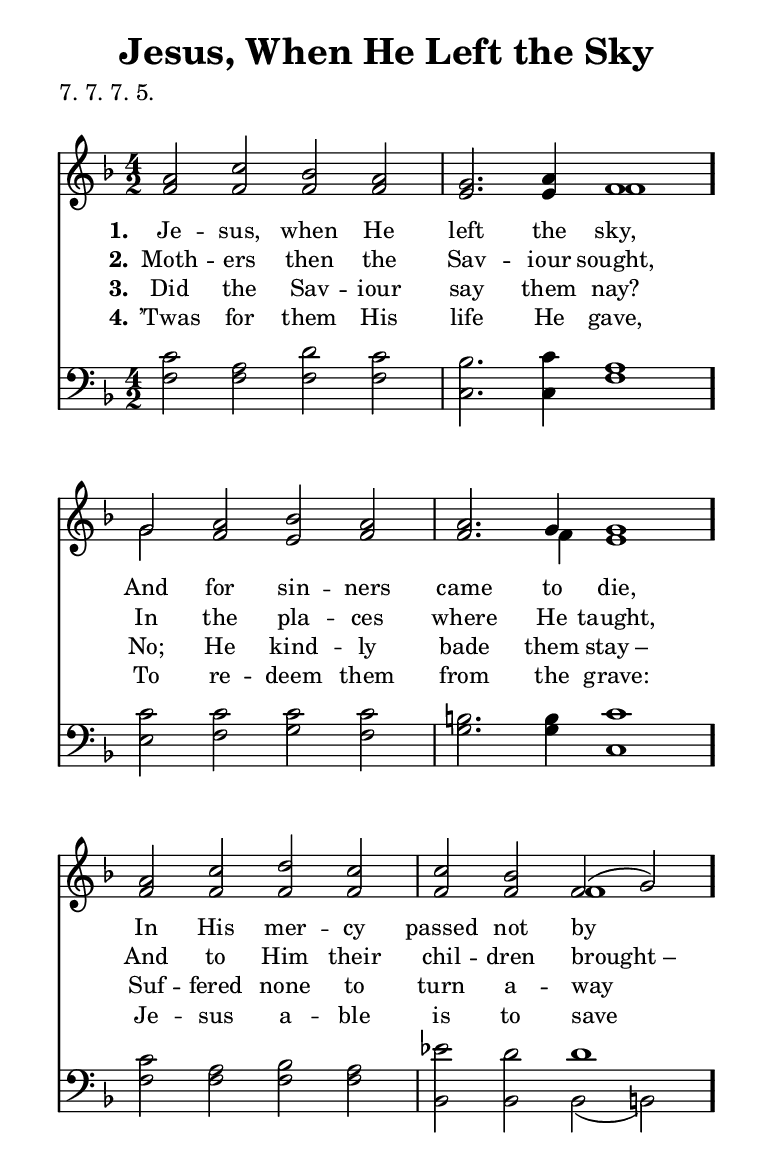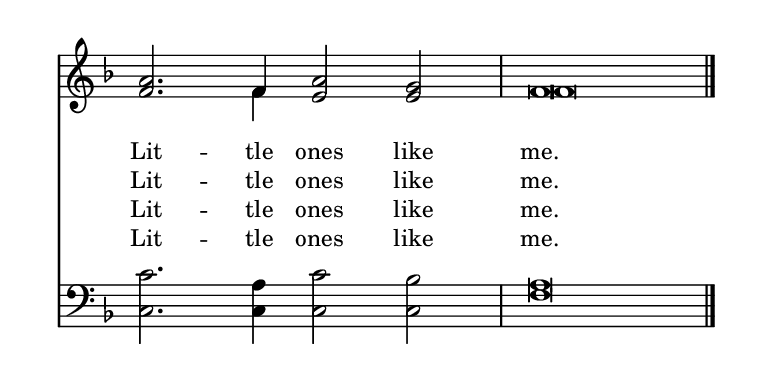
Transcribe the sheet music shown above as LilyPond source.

\include "common/global.ily"
\paper {
  \include "common/paper.ily"
  ragged-last-bottom = ##t
}

\header{
  %children
  hymnnumber = "347"
  title = "Jesus, When He Left the Sky"
  tunename = ""
  meter = "7. 7. 7. 5."
  poet = ""
  composer = ""
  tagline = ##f
}

global = {
  \include "common/overrides.ily"
  \override Staff.TimeSignature.style = #'numbered
  \time 4/2
  \override Score.MetronomeMark.transparent = ##t % hide all fermata changes too
  \tempo 2=80
  \key f \major
  \autoBeamOff
}

notesSoprano = {
\global
\relative c'' {

  a2 c bes a | g2. a4 f1 |
  g2 a bes a | a2. g4 g1 |
  a2 c d c | c bes f( g) |
  a2. f4 a2 g | f\breve % original has f1

  \bar "|."

}
}

notesAlto = {
\global
\relative e' {

  f2 f f f | e2. e4 f1 |
  g2 f e f | f2. f4 e1 |
  f2 f f f | f f f1 |
  f2. f4 e2 e | f\breve |

}
}

notesTenor = {
\global
\relative a {

  c2 a d c | bes2. c4 a1 |
  c2 c c c | b2. b4 c1 |
  c2 a bes a | ees' d d1 |
  c2. a4 c2 bes | a\breve |

}
}

notesBass = {
\global
\relative f {

  f2 f f f | c2. c4 f1 |
  e2 f g f | g2. g4 c,1 |
  f2 f f f | bes, bes bes2( b) |
  c2. c4 c2 c | f\breve |

}
}

wordsA = \lyricmode {
\set stanza = "1."

Je -- sus, when He left the sky, \bar "."
And for sin -- ners came to die, \bar "."
In His mer -- cy passed not by \bar "."
Lit -- tle ones like me. \bar "."

}

wordsB = \lyricmode {
\set stanza = "2."

Moth -- ers then the Sav -- iour sought,
In the pla -- ces where He taught,
And to Him their chil -- dren brought_–
Lit -- tle ones like me.

}

wordsC = \lyricmode {
\set stanza = "3."

Did the Sav -- iour say them nay?
No; He kind -- ly bade them stay_–
Suf -- fered none to turn a -- way
Lit -- tle ones like me.

}

wordsD = \lyricmode {
\set stanza = "4."

’Twas for them His life He gave,
To re -- deem them from the grave:
Je -- sus a -- ble is to save
Lit -- tle ones like me.

}

\score {
  \context ChoirStaff <<
    \context Staff = upper <<
      \set Staff.autoBeaming = ##f
      \set ChoirStaff.systemStartDelimiter = #'SystemStartBar
      \set ChoirStaff.printPartCombineTexts = ##f
      \partcombine #'(2 . 11) \notesSoprano \notesAlto
      \context NullVoice = sopranos { \voiceOne << \notesSoprano >> }
      \context Lyrics = one   \lyricsto sopranos \wordsA
      \context Lyrics = two   \lyricsto sopranos \wordsB
      \context Lyrics = three \lyricsto sopranos \wordsC
      \context Lyrics = four  \lyricsto sopranos \wordsD
    >>
    \context Staff = men <<
      \set Staff.autoBeaming = ##f
      \clef bass
      \set ChoirStaff.printPartCombineTexts = ##f
      \partcombine #'(2 . 11) \notesTenor \notesBass
    >>
  >>
  \layout {
    \include "common/layout.ily"
  }
  \midi{
    \include "common/midi.ily"
  }
}

\version "2.19.49"  % necessary for upgrading to future LilyPond versions.

% vi:set et ts=2 sw=2 ai nocindent syntax=lilypond:
